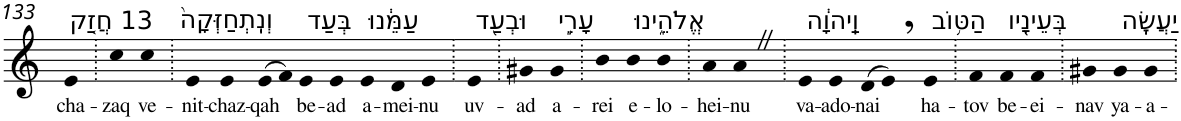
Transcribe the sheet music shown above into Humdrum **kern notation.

**kern	**text
*part1	*part1
*staff1	*staff1
*I"Piano	*
*I'Pno	*
!!LO:PB:g=z
*clefG2	*
*k[]	*
=133	=133
!LO:TX:a:t=13 חֲזַ֤ק	!
!	!LO:LY:b
4e	cha-
=134.	=134.
!	!LO:LY:b
4cc	-zaq
!LO:TX:a:t=וְנִֽתְחַזְּקָה֙	!
!	!LO:LY:b
4cc	ve-
=135.	=135.
!	!LO:LY:b
4e	-nit-
!	!LO:LY:b
4e	-chaz-
!	!LO:LY:b
(>8e	-qah
8f)	.
!LO:TX:a:t=בְּעַד	!
!	!LO:LY:b
4e	be-
!	!LO:LY:b
4e	-ad
!LO:TX:a:t=עַמֵּ֔נוּ	!
!	!LO:LY:b
4e	a-
!	!LO:LY:b
4d	-mei-
!	!LO:LY:b
4e	-nu
=136.	=136.
!LO:TX:a:t=וּבְעַ֖ד	!
!	!LO:LY:b
4e	uv-
=137.	=137.
!	!LO:LY:b
4g#X	-ad
!LO:TX:a:t=עָרֵ֣י	!
!	!LO:LY:b
4g#	a-
=138.	=138.
!	!LO:LY:b
4b	-rei
!LO:TX:a:t=אֱלֹהֵ֑ינוּ	!
!	!LO:LY:b
4b	e-
!	!LO:LY:b
4b	-lo-
=139.	=139.
!	!LO:LY:b
4a	-hei-
!	!LO:LY:b
4aZ	-nu
=140.	=140.
!LO:TX:a:t=וַֽיהוָ֔ה	!
!	!LO:LY:b
4e	va-
!	!LO:LY:b
4e	-ado-
!	!LO:LY:b
(>8d	-nai
8e,)	.
!LO:TX:a:t=הַטּ֥וֹב	!
!	!LO:LY:b
4e	ha-
=141.	=141.
!	!LO:LY:b
4f	-tov
!LO:TX:a:t=בְּעֵינָ֖יו	!
!	!LO:LY:b
4f	be-
!	!LO:LY:b
4f	-ei-
=142.	=142.
!	!LO:LY:b
4g#X	-nav
!LO:TX:a:t=יַעֲשֶֽׂה	!
!	!LO:LY:b
4g#	ya-
!	!LO:LY:b
4g#	-a-
=.	=.
*-	*-
